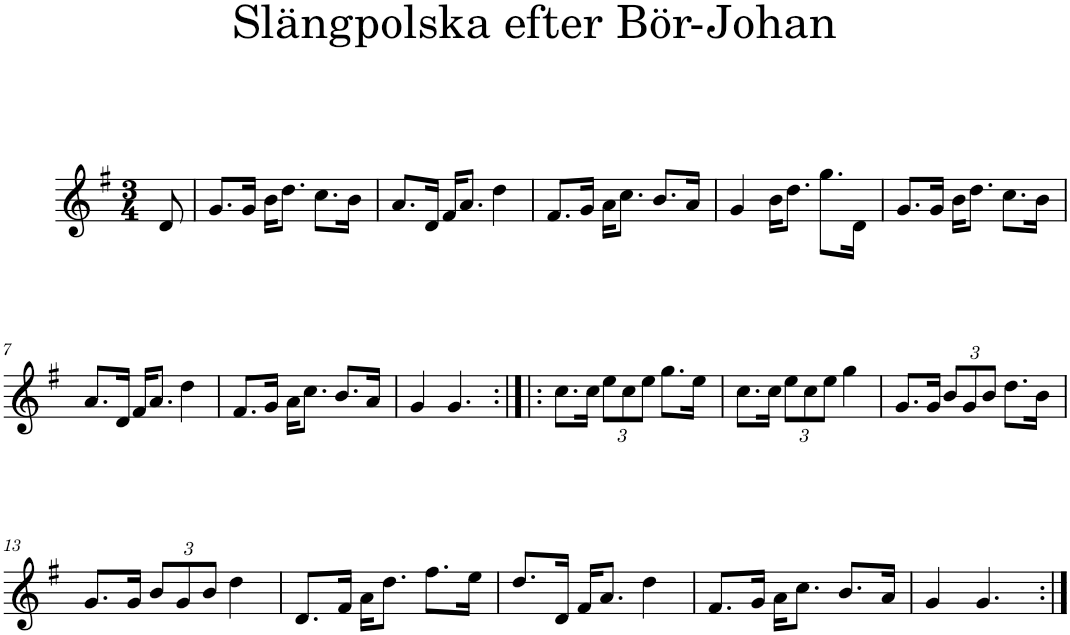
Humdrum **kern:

**kern
*part1
*staff1
*I"Piano
*I'Pno
*clefG2
*k[f#]
*G:
*M3/4
=1
8d/
=2
8.g/L
16g/Jk
16b\KL
8.dd\J
8.cc\L
16b\Jk
=3
8.a/L
16d/Jk
16f#/KL
8.a/J
4dd\
=4
8.f#/L
16g/Jk
16a\KL
8.cc\J
8.b/L
16a/Jk
=5
4g/
16b\KL
8.dd\J
8.gg\L
16d\Jk
=6
8.g/L
16g/Jk
16b\KL
8.dd\J
8.cc\L
16b\Jk
!!LO:LB:g=z
=7
8.a/L
16d/Jk
16f#/KL
8.a/J
4dd\
=8
8.f#/L
16g/Jk
16a\KL
8.cc\J
8.b/L
16a/Jk
=9
4g/
4.g/
=10:|!|:
8.cc\L
16cc\Jk
*Xbrackettup
12ee\L
12cc\
12ee\J
8.gg\L
16ee\Jk
=11
8.cc\L
16cc\Jk
12ee\L
12cc\
12ee\J
4gg\
=12
8.g/L
16g/Jk
12b/L
12g/
12b/J
8.dd\L
16b\Jk
!!LO:LB:g=z
=13
8.g/L
16g/Jk
12b/L
12g/
12b/J
4dd\
=14
8.d/L
16f#/Jk
16a\KL
8.dd\J
8.ff#\L
16ee\Jk
=15
8.dd/L
16d/Jk
16f#/KL
8.a/J
4dd\
=16
8.f#/L
16g/Jk
16a\KL
8.cc\J
8.b/L
16a/Jk
=17
4g/
4.g/
=:|!
*-
